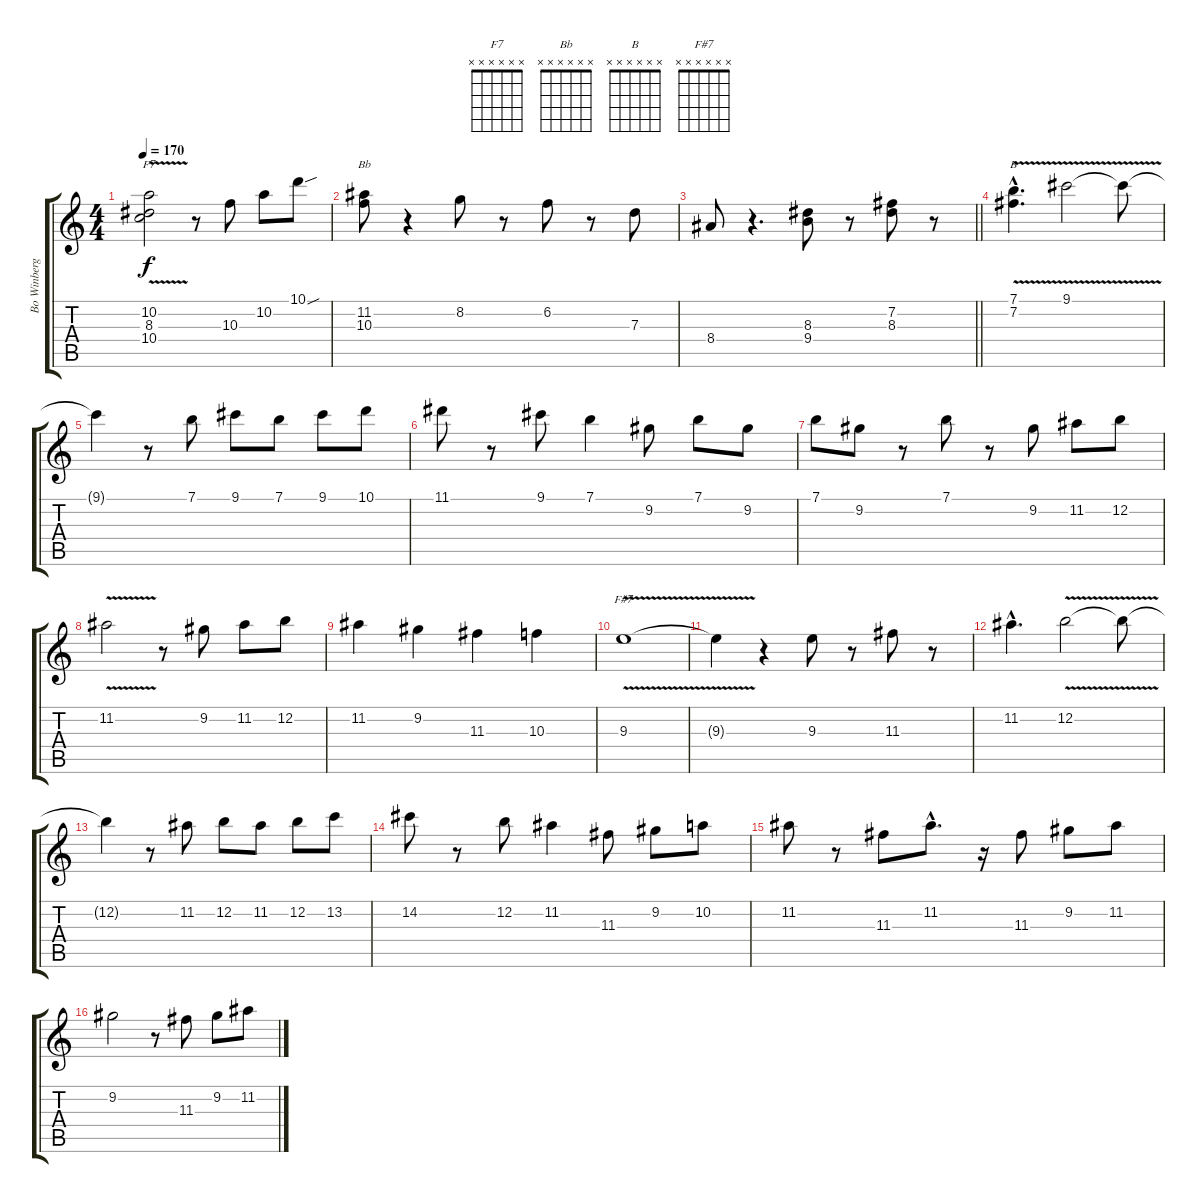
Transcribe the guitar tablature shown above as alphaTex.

\track ("Bo Winberg (Lead)" "Bo Winberg") {instrument electricguitarclean}
\staff {score tabs}
\tuning (E4 B3 G3 D3 A2 E2) {hide}
\chord ("F7" x x x x x x)
\chord ("Bb" x x x x x x)
\chord ("B" x x x x x x)
\chord ("F#7" x x x x x x)
\ts (4 4)
\tempo 170
\clef g2
\ks c
(10.2 8.3{v} 10.4).2{ch "F7" dy f} r.8 10.3.8 10.2.8 10.1{sou}.8 |
(11.2 10.3).8{ch "Bb"} r.4 8.2.8 r.8 6.2.8 r.8 7.3.8 |
\barLineRight lightlight
8.4.8 r.4{d} (8.3 9.4).8 r.8 (7.2 8.3).8 r.8 |
(7.1{hac} 7.2{v hac}).4{d ch "B"} 9.1{v}.2 9.1{t}.8 |
9.1{t}.4 r.8 7.1.8 9.1.8 7.1.8 9.1.8 10.1.8 |
11.1.8 r.8 9.1.8 7.1.4 9.2.8 7.1.8 9.2.8 |
7.1.8 9.2.8 r.8 7.1.8 r.8 9.2.8 11.2.8 12.2.8 |
11.2{v}.2 r.8 9.2.8 11.2.8 12.2.8 |
11.2.4 9.2.4 11.3.4 10.3.4 |
9.3{v}.1{ch "F#7"} |
9.3{t}.4 r.4 9.3.8 r.8 11.3.8 r.8 |
11.2{hac}.4{d} 12.2{v}.2 12.2{t}.8 |
12.2{t}.4 r.8 11.2.8 12.2.8 11.2.8 12.2.8 13.2.8 |
14.2.8 r.8 12.2.8 11.2.4 11.3.8 9.2.8 10.2.8 |
11.2.8 r.8 11.3.8 11.2{hac}.8{d} r.16 11.3.8 9.2.8 11.2.8 |
9.2.2 r.8 11.3.8 9.2.8 11.2.8
